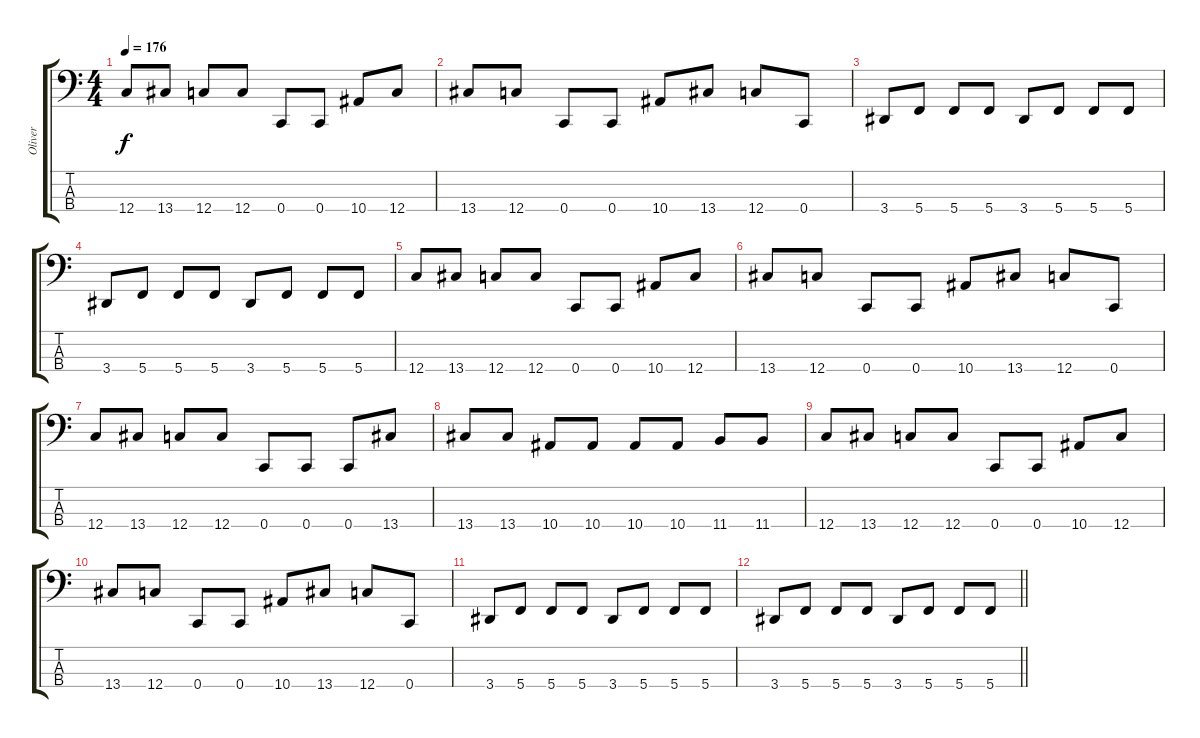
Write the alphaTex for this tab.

\track ("Oliver" "Oliver") {instrument electricbassfinger}
\staff {score tabs}
\tuning (F2 C2 G1 C1) {hide}
\ts (4 4)
\tempo 176
\clef f4
\ks c
12.4.8{dy f} 13.4.8 12.4.8 12.4.8 0.4.8 0.4.8 10.4.8 12.4.8 |
13.4.8 12.4.8 0.4.8 0.4.8 10.4.8 13.4.8 12.4.8 0.4.8 |
3.4.8 5.4.8 5.4.8 5.4.8 3.4.8 5.4.8 5.4.8 5.4.8 |
3.4.8 5.4.8 5.4.8 5.4.8 3.4.8 5.4.8 5.4.8 5.4.8 |
12.4.8 13.4.8 12.4.8 12.4.8 0.4.8 0.4.8 10.4.8 12.4.8 |
13.4.8 12.4.8 0.4.8 0.4.8 10.4.8 13.4.8 12.4.8 0.4.8 |
12.4.8 13.4.8 12.4.8 12.4.8 0.4.8 0.4.8 0.4.8 13.4.8 |
13.4.8 13.4.8 10.4.8 10.4.8 10.4.8 10.4.8 11.4.8 11.4.8 |
12.4.8 13.4.8 12.4.8 12.4.8 0.4.8 0.4.8 10.4.8 12.4.8 |
13.4.8 12.4.8 0.4.8 0.4.8 10.4.8 13.4.8 12.4.8 0.4.8 |
3.4.8 5.4.8 5.4.8 5.4.8 3.4.8 5.4.8 5.4.8 5.4.8 |
\barLineRight lightlight
3.4.8 5.4.8 5.4.8 5.4.8 3.4.8 5.4.8 5.4.8 5.4.8
